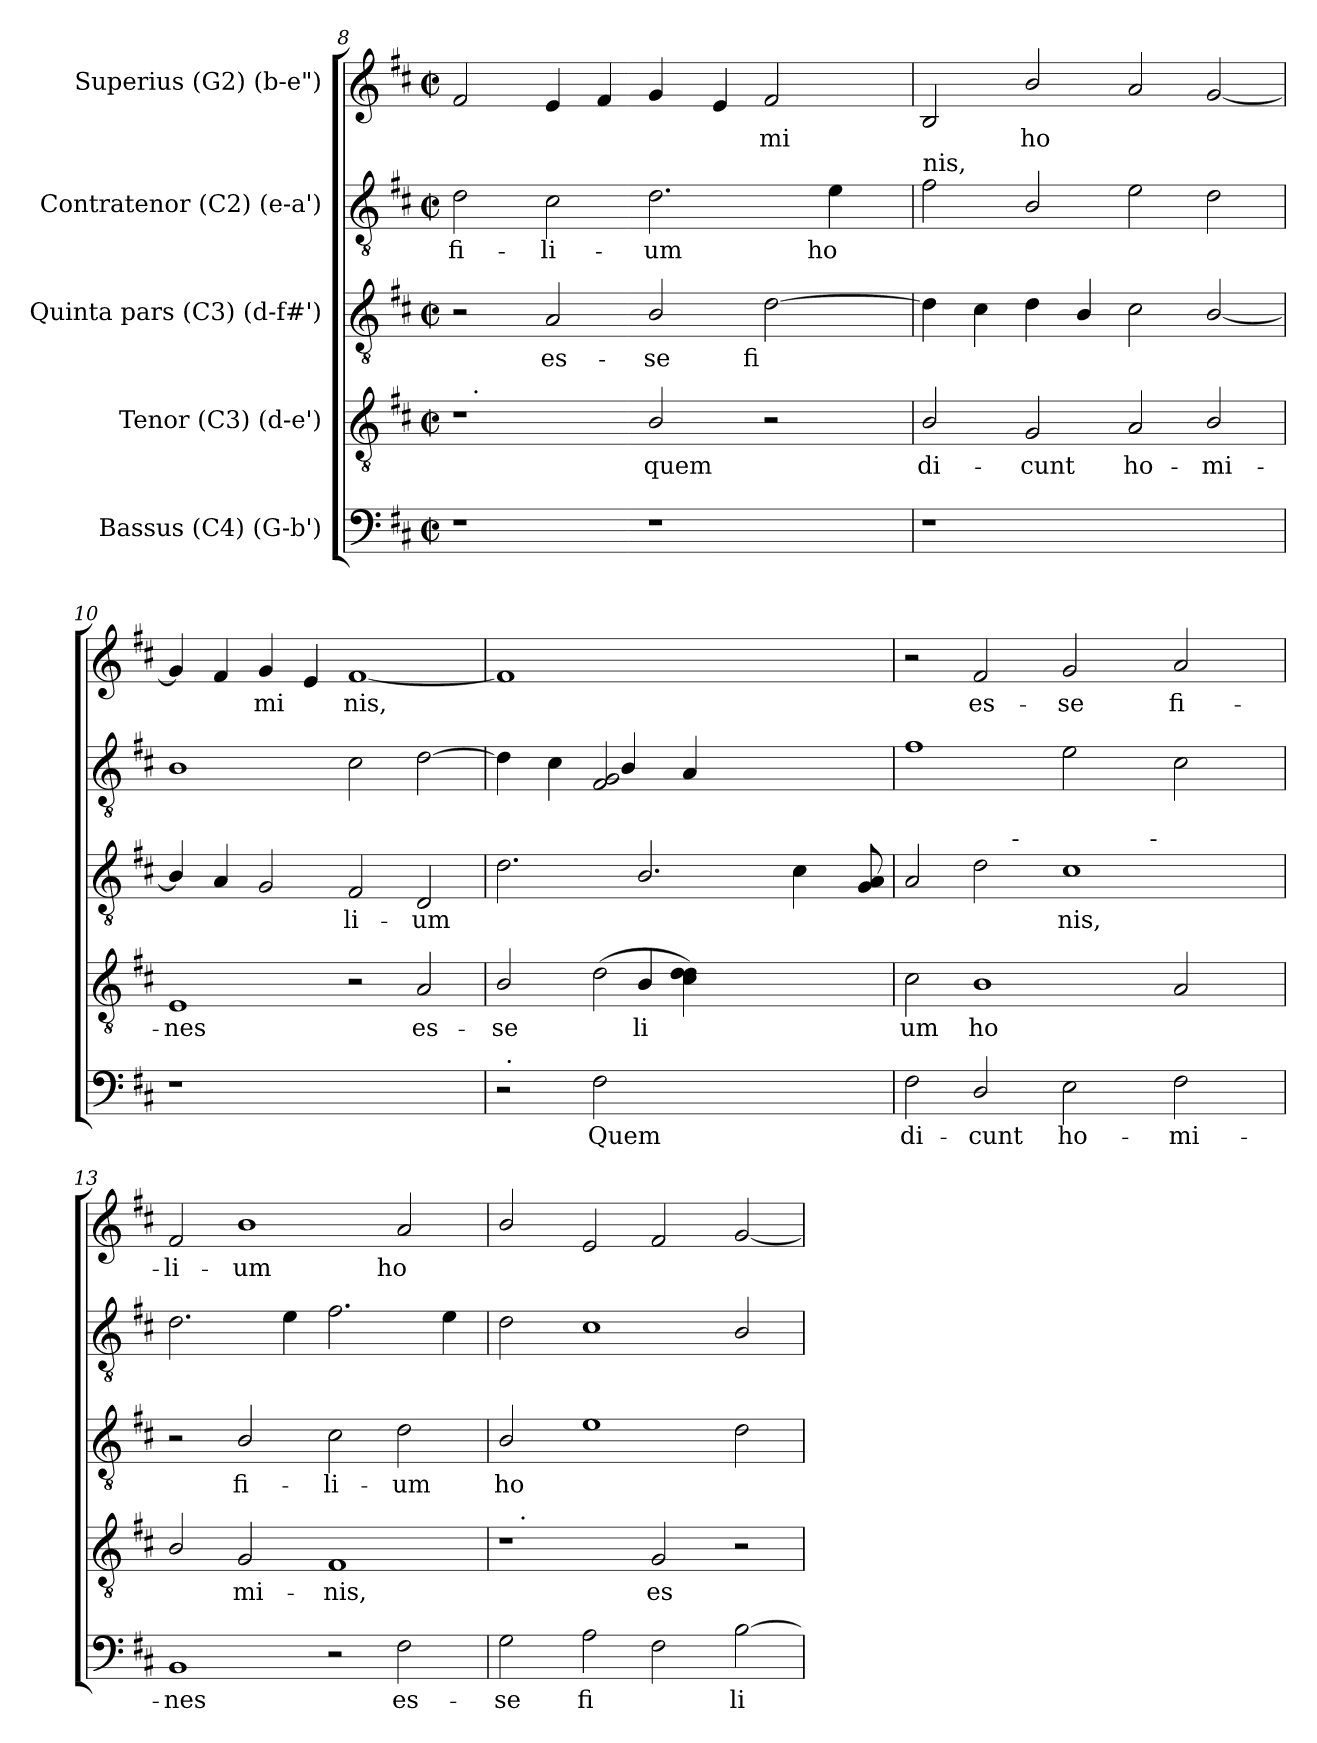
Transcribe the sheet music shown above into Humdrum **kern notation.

**kern	**text	**kern	**text	**kern	**text	**kern	**text	**kern	**text
*part5	*part5	*part4	*part4	*part3	*part3	*part2	*part2	*part1	*part1
*staff5	*staff5	*staff4	*staff4	*staff3	*staff3	*staff2	*staff2	*staff1	*staff1
*I"Bassus (C4)  (G-b')	*	*I"Tenor (C3)  (d-e')	*	*I"Quinta pars (C3)  (d-f#')	*	*I"Contratenor (C2)  (e-a')	*	*I"Superius (G2)  (b-e")	*
*clefF4	*	*clefGv2	*	*clefGv2	*	*clefGv2	*	*clefG2	*
*k[f#c#]	*	*k[f#c#]	*	*k[f#c#]	*	*k[f#c#]	*	*k[f#c#]	*
*D:	*	*D:	*	*D:	*	*D:	*	*D:	*
*M2/2	*	*M2/2	*	*M2/2	*	*M2/2	*	*M2/2	*
*met(c|)	*	*met(c|)	*	*met(c|)	*	*met(c|)	*	*met(c|)	*
=8	=8	=8	=8	=8	=8	=8	=8	=8	=8
!	!	!	!	!	!	!	!LO:LY:b:cj	!	!LO:LY:b:cj
*	*	*^	*	*	*	*	*	*	*
1r	.	1r	32.ryy	.	2r	.	2d\	fi-	2f#/	--
!	!	!	!LO:TX:a:t=.	!	!	!	!	!	!	!
.	.	.	1ryy	.	.	.	.	.	.	.
!	!	!	!	!	!	!LO:LY:b:cj	!	!LO:LY:b:cj	!	!LO:LY:b:cj
.	.	.	.	.	2A/	es-	2c#\	-li-	4e/	--
!	!	!	!	!	!	!	!	!	!	!LO:LY:b:cj
.	.	.	.	.	.	.	.	.	4f#/	--
!	!	!	!	!LO:LY:b:cj	!	!LO:LY:b:cj	!	!LO:LY:b:cj	!	!LO:LY:b:cj
1r	.	2B/	.	quem	2B/	-se	2.d\	-um	4g/	--
.	.	.	2ryy	.	.	.	.	.	.	.
!	!	!	!	!	!	!	!	!	!	!LO:LY:b:cj
.	.	.	.	.	.	.	.	.	4e/	--
!	!	!	!	!	!	!LO:LY:b:cj	!	!	!	!LO:LY:b:cj
.	.	2r	.	.	[>2d\	fi-	.	.	2f#/	-mi-
.	.	.	4ryy	.	.	.	.	.	.	.
!	!	!	!	!	!	!	!	!LO:LY:b:cj	!	!
.	.	.	.	.	.	.	4e\	ho-	.	.
.	.	.	8ryy	.	.	.	.	.	.	.
.	.	.	16ryy	.	.	.	.	.	.	.
.	.	.	64ryy	.	.	.	.	.	.	.
!!LO:PB:g=z
=9	=9	=9	=9	=9	=9	=9	=9	=9	=9	=9
!	!	!	!	!	!	!	!LO:TX:a:t=nis,	!	!	!
!	!	!	!	!LO:LY:b:cj	!	!LO:LY:b:cj	!	!LO:LY:b:cj	!	!LO:LY:b:cj
*	*	*v	*v	*	*	*	*	*	*	*
1r	.	2B/	di-	4d\]	--	2f#\	--	2B/	--
!	!	!	!	!	!LO:LY:b:cj	!	!	!	!
.	.	.	.	4c#\	--	.	.	.	.
!	!	!	!LO:LY:b:cj	!	!LO:LY:b:cj	!	!LO:LY:b:cj	!	!LO:LY:b:cj
.	.	2G/	-cunt	4d\	--	2B/	--	2b/	-ho-
!	!	!	!	!	!LO:LY:b:cj	!	!	!	!
.	.	.	.	4B/	--	.	.	.	.
!	!	!	!LO:LY:b:cj	!	!LO:LY:b:cj	!	!LO:LY:b:cj	!	!LO:LY:b:cj
1ryy	.	2A/	ho-	2c#\	--	2e\	--	2a/	--
!	!	!	!LO:LY:b:cj	!	!LO:LY:b:cj	!	!LO:LY:b:cj	!	!LO:LY:b:cj
.	.	2B/	-mi-	[<2B/	--	2d\	--	[<2g/	--
=10	=10	=10	=10	=10	=10	=10	=10	=10	=10
!	!	!	!LO:LY:b:cj	!	!LO:LY:b:cj	!	!LO:LY:b:cj	!	!LO:LY:b:cj
1r	.	1E	-nes	4B/]	--	1B	--	4g/]	--
!	!	!	!	!	!LO:LY:b:cj	!	!	!	!LO:LY:b:cj
.	.	.	.	4A/	--	.	.	4f#/	--
!	!	!	!	!	!LO:LY:b:cj	!	!	!	!LO:LY:b:cj
.	.	.	.	2G/	--	.	.	4g/	-mi-
!	!	!	!	!	!	!	!	!	!LO:LY:b:cj
.	.	.	.	.	.	.	.	4e/	--
!	!	!	!	!	!LO:LY:b:cj	!	!LO:LY:b:cj	!	!LO:LY:b:cj
1ryy	.	2r	.	2F#/	-li-	2c#\	--	[<1f#	-nis,
!	!	!	!LO:LY:b:cj	!	!LO:LY:b:cj	!	!LO:LY:b:cj	!	!
.	.	2A/	es-	2D/	-um	[>2d\	--	.	.
=11	=11	=11	=11	=11	=11	=11	=11	=11	=11
!	!	!	!LO:LY:b:cj	!	!	!	!LO:LY:b:cj	!	!LO:LY:b:cj
*^	*	*^	*	*	*	*^	*	*	*
2r	64ryy	.	2B/	2.ryy	-se	2.d\	.	4d\]	2ryy	--	1f#]	.
!	!LO:TX:a:t=.	!	!	!	!	!	!	!	!	!	!	!
.	1ryy	.	.	.	.	.	.	.	.	.	.	.
!	!	!	!	!	!	!	!	!	!	!LO:LY:b:cj	!	!
.	.	.	.	.	.	.	.	4c#\	.	--	.	.
!	!	!LO:LY:b:cj	!	!	!	!	!	!	!	!LO:LY:b:cj	!	!
2F#\	.	Quem	(>2d\	.	.	.	.	2G/ 2F#/	4B/	--	.	.
!	!	!	!	!	!LO:LY:b:cj	!	!	!	!	!	!	!
.	.	.	.	4B/	li-	2.B/	.	.	2ryy	.	.	.
!	!	!	!	!	!	!	!	!	!	!LO:LY:b:cj	!	!
2..ryy	.	.	4d\ 4d\ 4c#\)	2ryy	.	.	.	4A/	.	--	2..ryy	.
.	2ryy	.	.	.	.	.	.	.	.	.	.	.
.	.	.	2ryy	.	.	.	.	2ryy	8ryy	.	.	.
.	.	.	.	.	.	.	.	.	2ryy	.	.	.
.	.	.	.	8ryy	.	4c#\	.	.	.	.	.	.
.	4ryy	.	.	.	.	.	.	.	.	.	.	.
.	.	.	.	4ryy	.	.	.	.	.	.	.	.
!	!	!	!	!	!	!	!LO:LY:b:cj	!	!	!	!	!
.	.	.	8ryy	.	.	8A/ 8G/	-	8ryy	.	.	.	.
.	16..ryy	.	.	.	.	.	.	.	.	.	.	.
=12	=12	=12	=12	=12	=12	=12	=12	=12	=12	=12	=12	=12
!	!	!	!	!	!	!LO:TX:a:t=mi	!	!	!	!	!	!
!	!	!LO:LY:b:cj	!	!	!LO:LY:b:cj	!	!LO:LY:b:cj	!	!	!LO:LY:b:cj	!	!
*	*	*	*	*	*	*^	*	*	*	*	*	*
*v	*v	*	*	*	*	*	*^	*	*v	*v	*	*	*
*	*	*v	*v	*	*	*	*	*	*	*	*	*
2F#\	di-	2c#\	-um	2A/	2ryy	1ryy	--	1f#	--	2r	.
!	!LO:LY:b:cj	!	!LO:LY:b:cj	!	!	!	!LO:LY:b:cj	!	!	!	!LO:LY:b:cj
2D/	-cunt	1B	ho-	2d\	8.ryy	.	--	.	.	2f#/	es-
!	!	!	!	!	!LO:TX:a:t=-	!	!	!	!	!	!
.	.	.	.	.	1ryy	.	.	.	.	.	.
!	!LO:LY:b:cj	!	!	!	!	!	!LO:LY:b:cj	!	!LO:LY:b:cj	!	!LO:LY:b:cj
2E\	ho-	.	.	1c#	.	4ryy	-nis,	2e\	--	2g/	-se
.	.	.	.	.	.	8ryy	.	.	.	.	.
.	.	.	.	.	.	32ryy	.	.	.	.	.
!	!	!	!	!	!	!LO:TX:a:t=-	!	!	!	!	!
.	.	.	.	.	.	2ryy	.	.	.	.	.
!	!LO:LY:b:cj	!	!LO:LY:b:cj	!	!	!	!	!	!LO:LY:b:cj	!	!LO:LY:b:cj
2F#\	-mi-	2A/	--	.	.	.	.	2c#\	--	2a/	fi-
.	.	.	.	.	4ryy	.	.	.	.	.	.
.	.	.	.	.	.	16.ryy	.	.	.	.	.
.	.	.	.	.	16ryy	.	.	.	.	.	.
!!LO:PB:g=z
=13	=13	=13	=13	=13	=13	=13	=13	=13	=13	=13	=13
!	!LO:LY:b:cj	!	!LO:LY:b:cj	!	!	!	!	!	!LO:LY:b:cj	!	!LO:LY:b:cj
*	*	*	*	*v	*v	*v	*	*	*	*	*
1BB	-nes	2B/	--	2r	.	2.d\	--	2f#/	-li-
!	!	!	!LO:LY:b:cj	!	!LO:LY:b:cj	!	!	!	!LO:LY:b:cj
.	.	2G/	-mi-	2B/	fi-	.	.	1b	-um
!	!	!	!	!	!	!	!LO:LY:b:cj	!	!
.	.	.	.	.	.	4e\	--	.	.
!	!	!	!LO:LY:b:cj	!	!LO:LY:b:cj	!	!LO:LY:b:cj	!	!
2r	.	1F#	-nis,	2c#\	-li-	2.f#\	--	.	.
!	!LO:LY:b:cj	!	!	!	!LO:LY:b:cj	!	!	!	!LO:LY:b:cj
2F#\	es-	.	.	2d\	-um	.	.	2a/	ho-
!	!	!	!	!	!	!	!LO:LY:b:cj	!	!
.	.	.	.	.	.	4e\	--	.	.
=14	=14	=14	=14	=14	=14	=14	=14	=14	=14
!	!LO:LY:b:cj	!	!	!	!LO:LY:b:cj	!	!LO:LY:b:cj	!	!LO:LY:b:cj
*	*	*^	*	*	*	*	*	*	*
2G\	-se	1r	16ryy	.	2B/	ho-	2d\	--	2b/	--
!	!	!	!LO:TX:a:t=.	!	!	!	!	!	!	!
.	.	.	1ryy	.	.	.	.	.	.	.
!	!LO:LY:b:cj	!	!	!	!	!LO:LY:b:cj	!	!LO:LY:b:cj	!	!LO:LY:b:cj
2A\	fi-	.	.	.	1e	--	1c#	--	2e/	--
!	!LO:LY:b:cj	!	!	!LO:LY:b:cj	!	!	!	!	!	!LO:LY:b:cj
2F#\	--	2G/	.	es-	.	.	.	.	2f#/	--
.	.	.	2...ryy	.	.	.	.	.	.	.
!	!LO:LY:b:cj	!	!	!	!	!LO:LY:b:cj	!	!LO:LY:b:cj	!	!LO:LY:b:cj
[>2B\	-li-	2r	.	.	2d\	--	2B/	--	[<2g/	--
*	*	*v	*v	*	*	*	*	*	*	*
=	=	=	=	=	=	=	=	=	=
*-	*-	*-	*-	*-	*-	*-	*-	*-	*-
